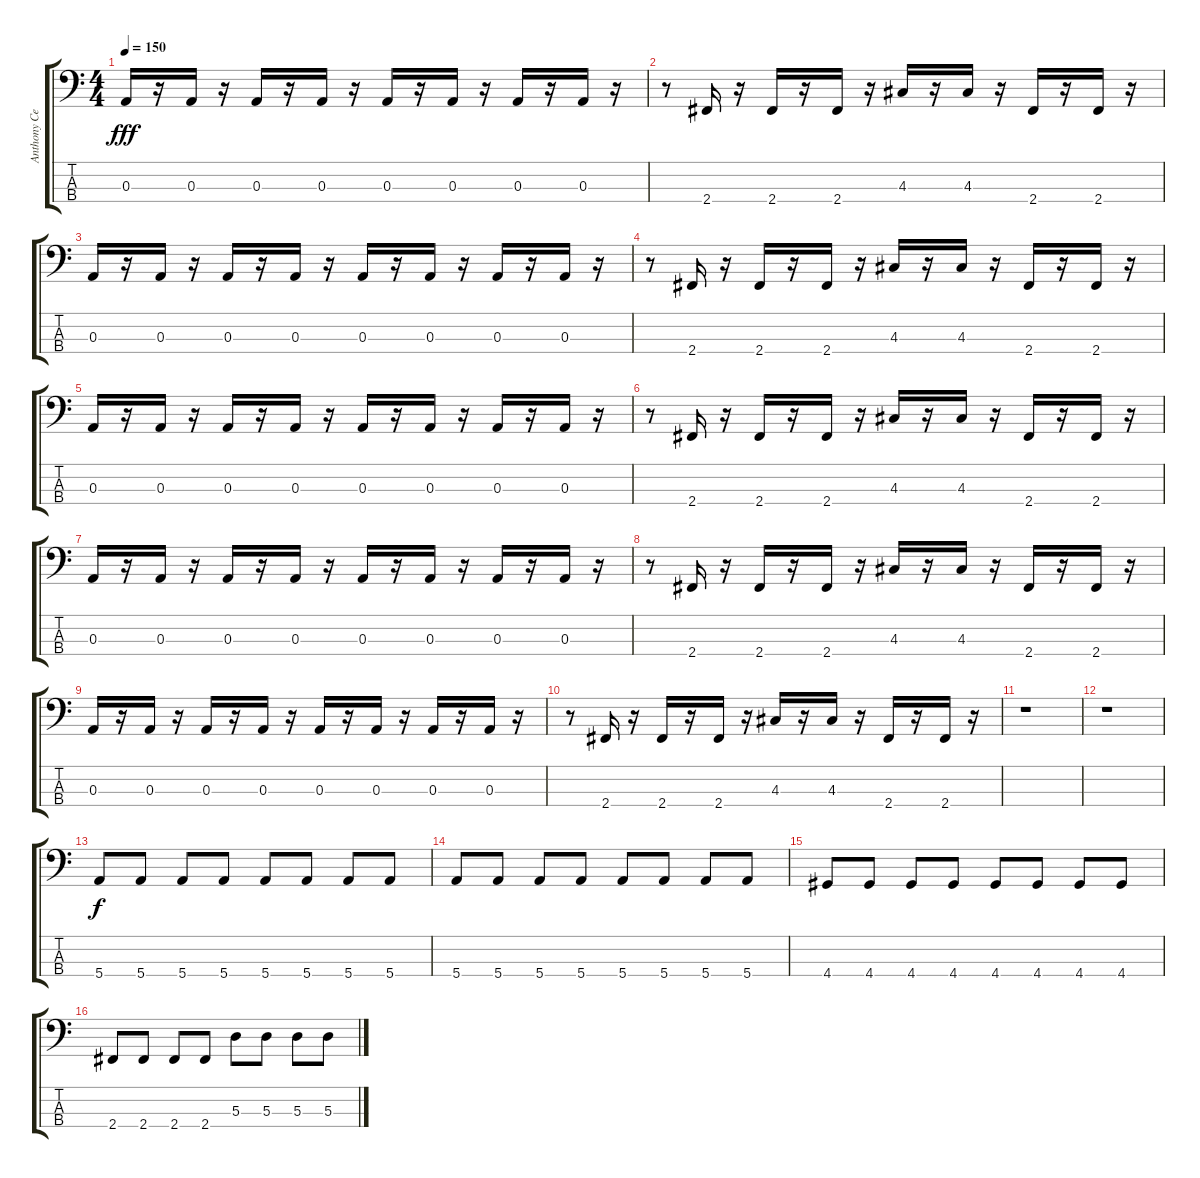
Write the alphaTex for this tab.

\track ("Anthony Celestino(bass)" "Anthony Ce") {instrument electricbasspick}
\staff {score tabs}
\tuning (G2 D2 A1 E1) {hide}
\ts (4 4)
\tempo 150
\clef f4
\ks c
0.3.16{dy fff} r.16 0.3.16 r.16 0.3.16 r.16 0.3.16 r.16 0.3.16 r.16 0.3.16 r.16 0.3.16 r.16 0.3.16 r.16 |
r.8 2.4.16 r.16 2.4.16 r.16 2.4.16 r.16 4.3.16 r.16 4.3.16 r.16 2.4.16 r.16 2.4.16 r.16 |
0.3.16 r.16 0.3.16 r.16 0.3.16 r.16 0.3.16 r.16 0.3.16 r.16 0.3.16 r.16 0.3.16 r.16 0.3.16 r.16 |
r.8 2.4.16 r.16 2.4.16 r.16 2.4.16 r.16 4.3.16 r.16 4.3.16 r.16 2.4.16 r.16 2.4.16 r.16 |
0.3.16 r.16 0.3.16 r.16 0.3.16 r.16 0.3.16 r.16 0.3.16 r.16 0.3.16 r.16 0.3.16 r.16 0.3.16 r.16 |
r.8 2.4.16 r.16 2.4.16 r.16 2.4.16 r.16 4.3.16 r.16 4.3.16 r.16 2.4.16 r.16 2.4.16 r.16 |
0.3.16 r.16 0.3.16 r.16 0.3.16 r.16 0.3.16 r.16 0.3.16 r.16 0.3.16 r.16 0.3.16 r.16 0.3.16 r.16 |
r.8 2.4.16 r.16 2.4.16 r.16 2.4.16 r.16 4.3.16 r.16 4.3.16 r.16 2.4.16 r.16 2.4.16 r.16 |
0.3.16 r.16 0.3.16 r.16 0.3.16 r.16 0.3.16 r.16 0.3.16 r.16 0.3.16 r.16 0.3.16 r.16 0.3.16 r.16 |
r.8 2.4.16 r.16 2.4.16 r.16 2.4.16 r.16 4.3.16 r.16 4.3.16 r.16 2.4.16 r.16 2.4.16 r.16 |
r.1 |
r.1 |
5.4.8{dy f} 5.4.8 5.4.8 5.4.8 5.4.8 5.4.8 5.4.8 5.4.8 |
5.4.8 5.4.8 5.4.8 5.4.8 5.4.8 5.4.8 5.4.8 5.4.8 |
4.4.8 4.4.8 4.4.8 4.4.8 4.4.8 4.4.8 4.4.8 4.4.8 |
2.4.8 2.4.8 2.4.8 2.4.8 5.3.8 5.3.8 5.3.8 5.3.8
